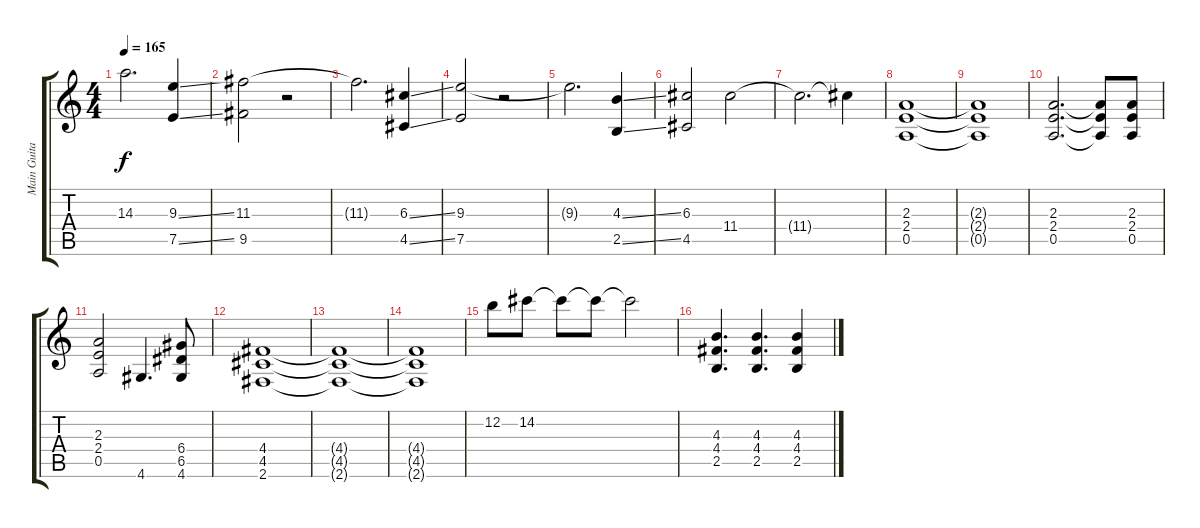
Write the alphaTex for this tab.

\track ("Main Guitar" "Main Guita") {mute instrument overdrivenguitar}
\staff {score tabs}
\tuning (E4 B3 G3 D3 A2 E2) {hide}
\ts (4 4)
\tempo 165
\clef g2
\ks c
14.3{t}.2{d dy f} (9.3{ss} 7.5{ss}).4 |
(11.3 9.5).2 r.2 |
11.3{t}.2{d} (6.3{ss} 4.5{ss}).4 |
(9.3 7.5).2 r.2 |
9.3{t}.2{d} (4.3{ss} 2.5{ss}).4 |
(6.3 4.5).2 11.4.2 |
11.4{t}.2{d} 11.4{t}.4 |
(2.3 2.4 0.5).1 |
(2.3{t} 2.4{t} 0.5{t}).1 |
(2.3 2.4 0.5).2{d} (2.3{t} 2.4{t} 0.5{t}).8 (2.3 2.4 0.5).8 |
(2.3 2.4 0.5).2 4.6.4{d} (6.4 6.5 4.6).8 |
(4.4 4.5 2.6).1 |
(4.4{t} 4.5{t} 2.6{t}).1 |
(4.4{t} 4.5{t} 2.6{t}).1 |
12.2.8 14.2.8 14.2{t}.8 14.2{t}.8 14.2{t}.2 |
(4.3 4.4 2.5).4{d} (4.3 4.4 2.5).4{d} (4.3 4.4 2.5).4
